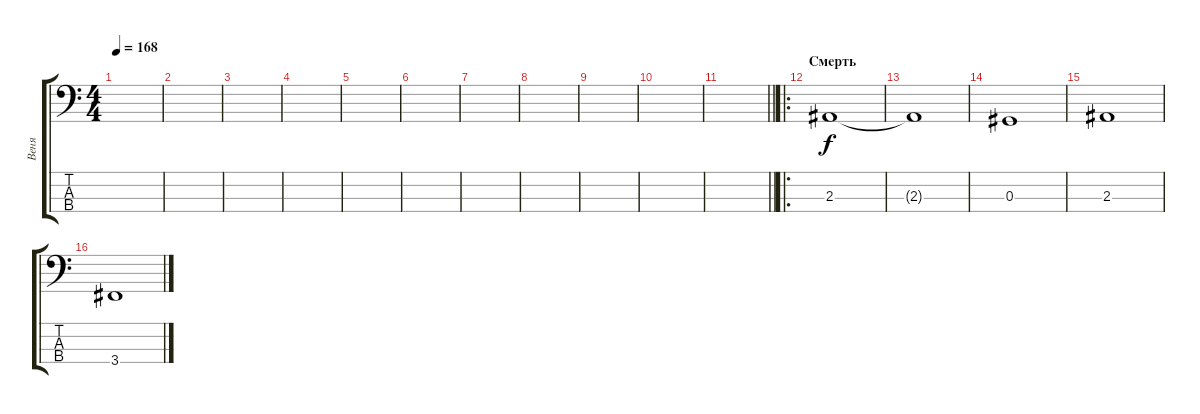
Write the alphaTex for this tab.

\track ("Веня" "Веня") {instrument electricbassfinger}
\staff {score tabs}
\tuning (Gb2 Db2 Ab1 Eb1) {hide}
\ts (4 4)
\tempo 168
\clef f4
\ks c
|
|
|
|
|
|
|
|
|
|
\barLineRight lightlight
|
\ro
\section ("" "Смерть")
2.3.1{volume 16} |
2.3{t}.1 |
0.3.1 |
2.3.1 |
3.4.1
